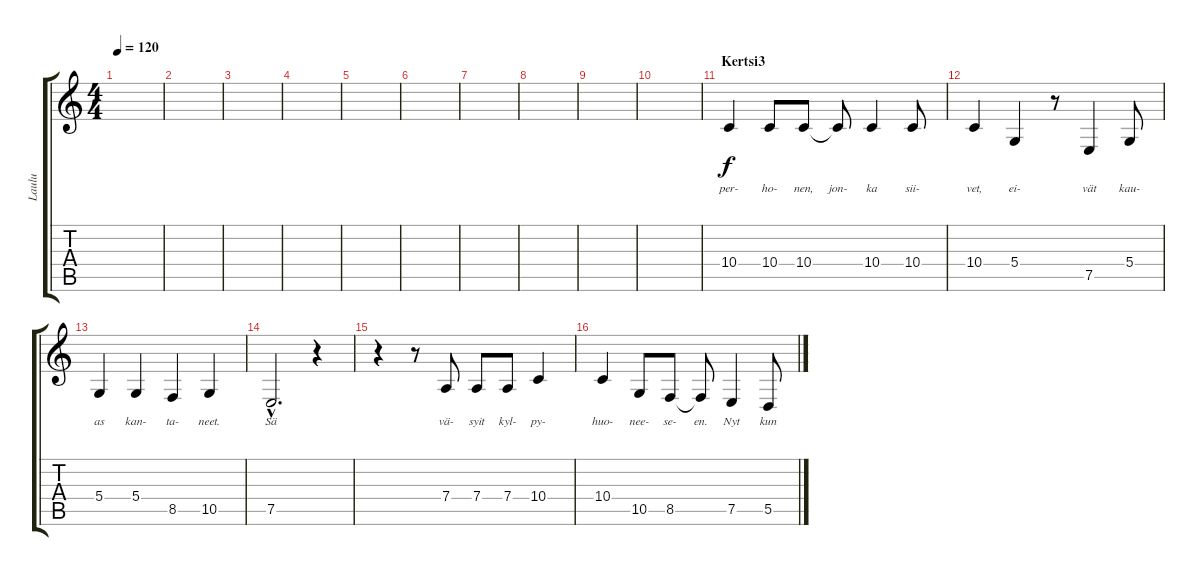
\track ("Laulu" "Laulu") {instrument lead6voice}
\staff {score tabs}
\tuning (E4 B3 G3 D3 A2 E2) {hide}
\ts (4 4)
\tempo 120
\clef g2
\ks c
|
|
|
|
|
|
|
|
|
|
\section ("" "Kertsi3")
10.4.4{lyrics (0 "") lyrics (1 "per-") lyrics (2 "") lyrics (3 "") lyrics (4 "")} 10.4.8{lyrics (0 "") lyrics (1 "ho-") lyrics (2 "") lyrics (3 "") lyrics (4 "")} 10.4.8{lyrics (0 "") lyrics (1 "nen,") lyrics (2 "") lyrics (3 "") lyrics (4 "")} 10.4{t}.8{lyrics (0 "") lyrics (1 "jon-") lyrics (2 "") lyrics (3 "") lyrics (4 "")} 10.4.4{lyrics (0 "") lyrics (1 "ka") lyrics (2 "") lyrics (3 "") lyrics (4 "")} 10.4.8{lyrics (0 "") lyrics (1 "sii-") lyrics (2 "") lyrics (3 "") lyrics (4 "")} |
10.4.4{lyrics (0 "") lyrics (1 "vet,") lyrics (2 "") lyrics (3 "") lyrics (4 "")} 5.4.4{lyrics (0 "") lyrics (1 "ei-") lyrics (2 "") lyrics (3 "") lyrics (4 "")} r.8 7.5.4{lyrics (0 "") lyrics (1 "vät") lyrics (2 "") lyrics (3 "") lyrics (4 "")} 5.4.8{lyrics (0 "") lyrics (1 "kau-") lyrics (2 "") lyrics (3 "") lyrics (4 "")} |
5.4.4{lyrics (0 "") lyrics (1 "as") lyrics (2 "") lyrics (3 "") lyrics (4 "")} 5.4.4{lyrics (0 "") lyrics (1 "kan-") lyrics (2 "") lyrics (3 "") lyrics (4 "")} 8.5.4{lyrics (0 "") lyrics (1 "ta-") lyrics (2 "") lyrics (3 "") lyrics (4 "")} 10.5.4{lyrics (0 "") lyrics (1 "neet.") lyrics (2 "") lyrics (3 "") lyrics (4 "")} |
7.5{hac}.2{d lyrics (0 "") lyrics (1 "Sä") lyrics (2 "") lyrics (3 "") lyrics (4 "")} r.4 |
r.4 r.8 7.4.8{lyrics (0 "") lyrics (1 "vä-") lyrics (2 "") lyrics (3 "") lyrics (4 "")} 7.4.8{lyrics (0 "") lyrics (1 "syit") lyrics (2 "") lyrics (3 "") lyrics (4 "")} 7.4.8{lyrics (0 "") lyrics (1 "kyl-") lyrics (2 "") lyrics (3 "") lyrics (4 "")} 10.4.4{lyrics (0 "") lyrics (1 "py-") lyrics (2 "") lyrics (3 "") lyrics (4 "")} |
10.4.4{lyrics (0 "") lyrics (1 "huo-") lyrics (2 "") lyrics (3 "") lyrics (4 "")} 10.5.8{lyrics (0 "") lyrics (1 "nee-") lyrics (2 "") lyrics (3 "") lyrics (4 "")} 8.5.8{lyrics (0 "") lyrics (1 "se-") lyrics (2 "") lyrics (3 "") lyrics (4 "")} 8.5{t}.8{lyrics (0 "") lyrics (1 "en.") lyrics (2 "") lyrics (3 "") lyrics (4 "")} 7.5.4{lyrics (0 "") lyrics (1 "Nyt") lyrics (2 "") lyrics (3 "") lyrics (4 "")} 5.5.8{lyrics (0 "") lyrics (1 "kun") lyrics (2 "") lyrics (3 "") lyrics (4 "")}
